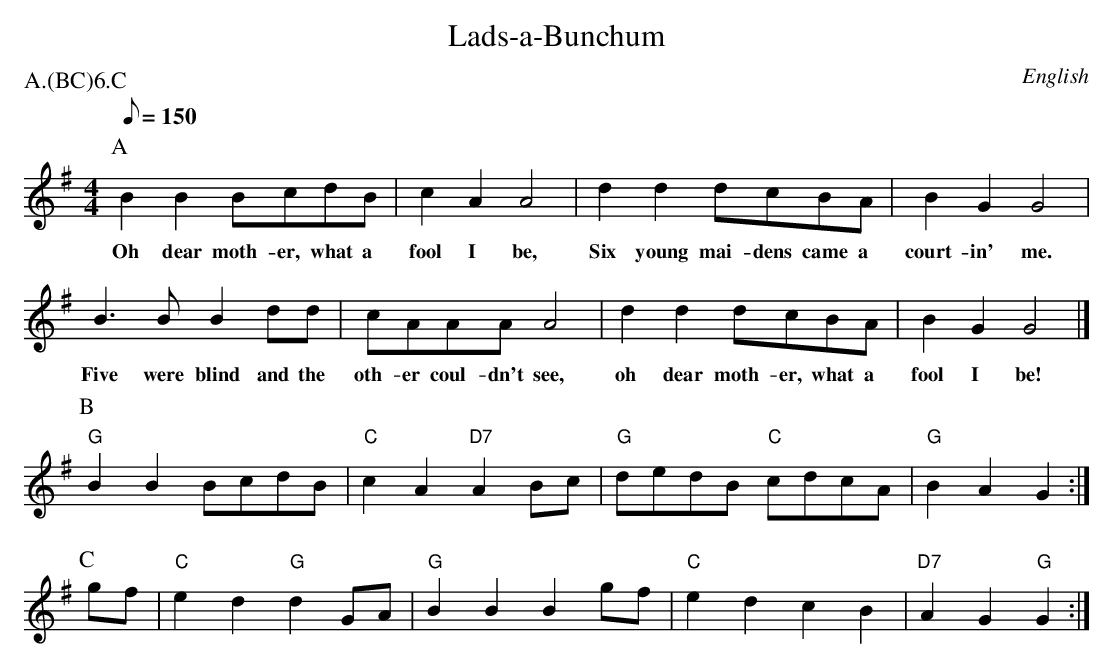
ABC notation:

X:1
T:Lads-a-Bunchum
M:4/4
O:English
P:A.(BC)6.C
K:G
Q:150
P:A
B2 B2    BcdB           | c2 A2 A4   |\
w:  Oh dear  moth-er, what a  fool I be,
d2 d2  dcBA         | B2    G2       G4 |
w: Six  young mai-dens came a  court-in'      me.
B2>B2 B2 dd | cAAA A4 |\
w:  Five were  blind and the   oth-er coul-dn't see,
d2 d2  dcBA         | B2  G2 G4 |]
w: oh   dear  moth-er, what a     fool I  be!
P:B
"G" B2 B2 BcdB | "C" c2 A2 "D7" A2 Bc |\
"G" dedB "C" cdcA |  "G" B2 A2 G2 :|
P:C
gf | "C" e2 d2 "G" d2 GA | "G" B2 B2 B2 gf | "C" e2 d2 c2 B2 |\
"D7" A2 G2 "G" G2 :|
